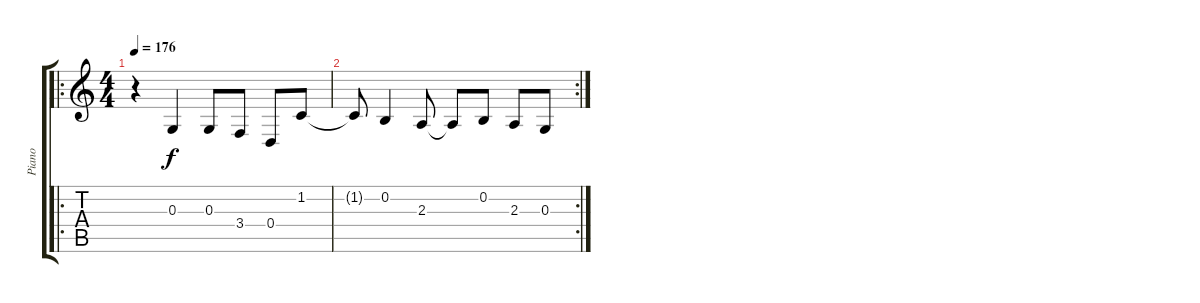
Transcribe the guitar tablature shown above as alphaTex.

\track ("Piano" "Piano") {instrument acousticgrandpiano}
\staff {score tabs}
\tuning (E4 B3 G3 D3 A2 E2) {hide}
\ro
\ts (4 4)
\tempo 176
\clef g2
\ks c
r.4{dy f} 0.3.4 0.3.8 3.4.8 0.4.8 1.2.8 |
\rc 2
1.2{t}.8 0.2.4 2.3.8 2.3{t}.8 0.2.8 2.3.8 0.3.8
